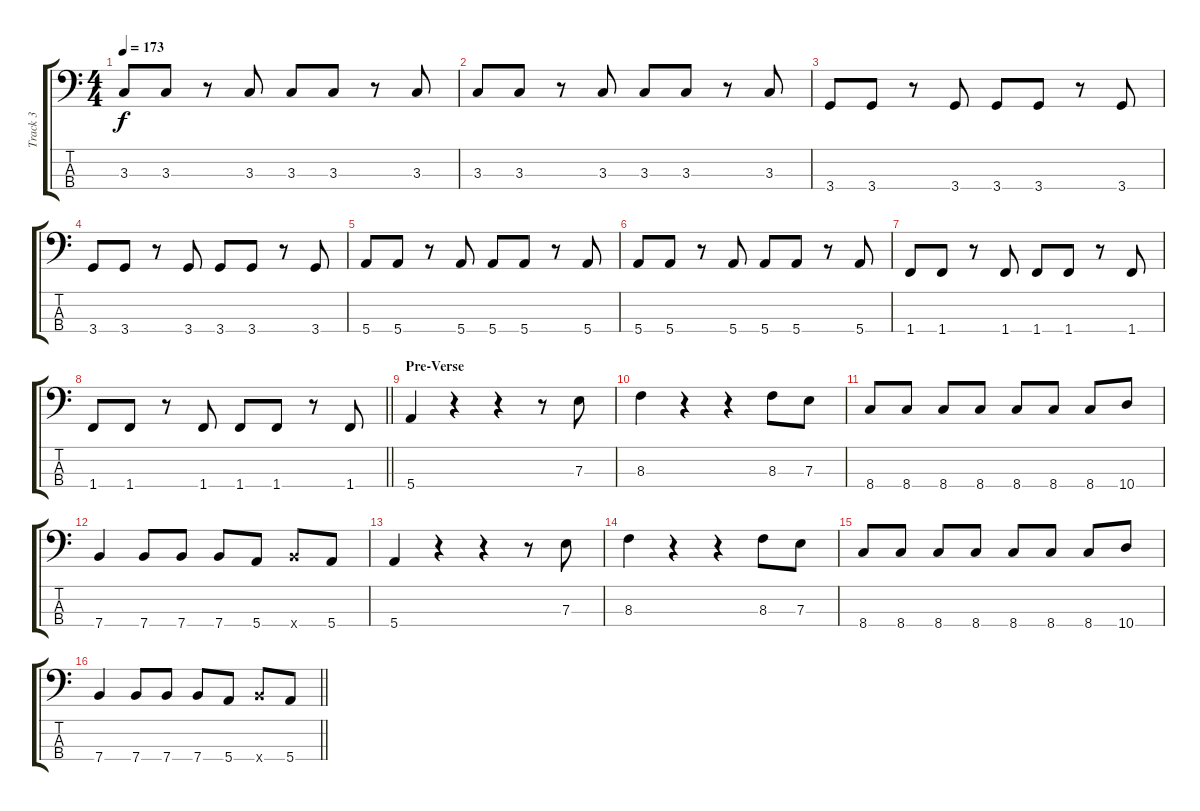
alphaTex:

\track ("Track 3" "Track 3") {instrument electricbassfinger}
\staff {score tabs}
\tuning (G2 D2 A1 E1) {hide}
\ts (4 4)
\tempo 173
\clef f4
\ks c
3.3.8{dy f} 3.3.8 r.8 3.3.8 3.3.8 3.3.8 r.8 3.3.8 |
3.3.8 3.3.8 r.8 3.3.8 3.3.8 3.3.8 r.8 3.3.8 |
3.4.8 3.4.8 r.8 3.4.8 3.4.8 3.4.8 r.8 3.4.8 |
3.4.8 3.4.8 r.8 3.4.8 3.4.8 3.4.8 r.8 3.4.8 |
5.4.8 5.4.8 r.8 5.4.8 5.4.8 5.4.8 r.8 5.4.8 |
5.4.8 5.4.8 r.8 5.4.8 5.4.8 5.4.8 r.8 5.4.8 |
1.4.8 1.4.8 r.8 1.4.8 1.4.8 1.4.8 r.8 1.4.8 |
\barLineRight lightlight
1.4.8 1.4.8 r.8 1.4.8 1.4.8 1.4.8 r.8 1.4.8 |
\section ("" "Pre-Verse")
5.4.4 r.4 r.4 r.8 7.3.8 |
8.3.4 r.4 r.4 8.3.8 7.3.8 |
8.4.8 8.4.8 8.4.8 8.4.8 8.4.8 8.4.8 8.4.8 10.4.8 |
7.4.4 7.4.8 7.4.8 7.4.8 5.4.8 7.4{x}.8 5.4.8 |
5.4.4 r.4 r.4 r.8 7.3.8 |
8.3.4 r.4 r.4 8.3.8 7.3.8 |
8.4.8 8.4.8 8.4.8 8.4.8 8.4.8 8.4.8 8.4.8 10.4.8 |
\barLineRight lightlight
7.4.4 7.4.8 7.4.8 7.4.8 5.4.8 7.4{x}.8 5.4.8
